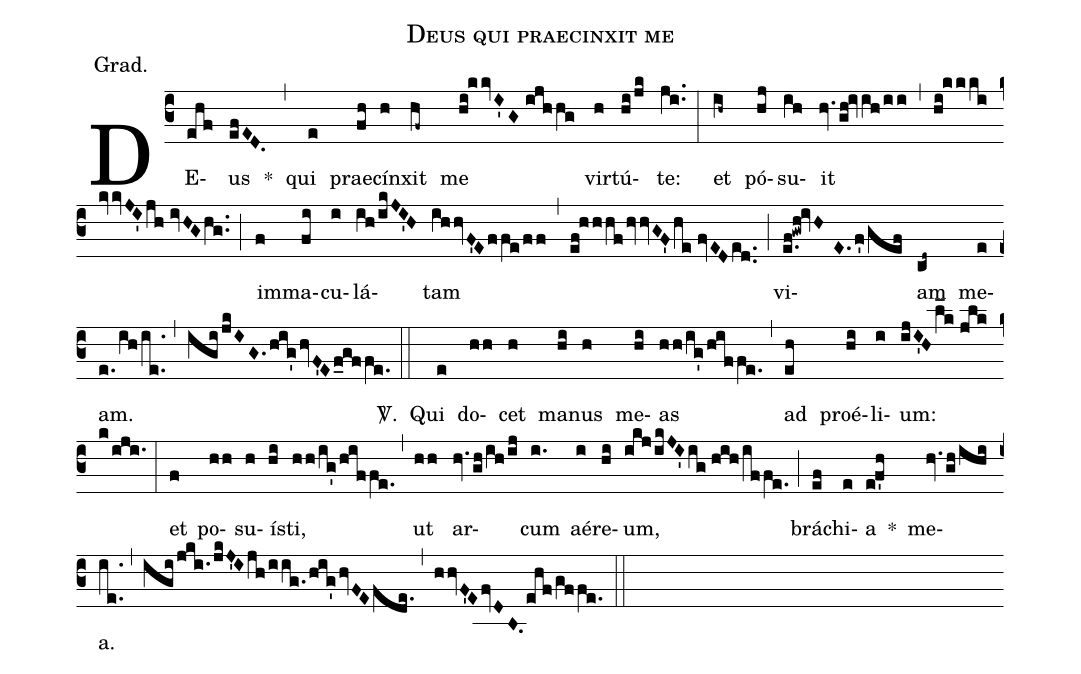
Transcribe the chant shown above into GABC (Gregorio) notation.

name:Deus qui praecinxit me;
annotation:Grad.;
mode:7;
office-part:Gradual;
%%
(c3) DE(ehf)us(efED.) *(,) qui(e) prae(fh)cín(h)xit(hf~) me(hi!kkvI'G//ijhhg) vir(h)tú(hi/jk)te:(ji..) (:) et(ih~) pó(hj)su(ih)it(hv./gh!ivih/ii) (,) (hi!kkki//kvvJI'/jh//ivHG/hg..) (;) im(f)ma(fi)cu(i)lá(ih/ikJI'H)tam(ih/hvF'E/ffe/ff) (,) (ef!hhhf/hvvGF'/he//fvED/ed..) (;) vi(e.f!gwh!ivHE./f'/gef)am(cd~) me(e)am.(e./ih/ie..) (,) (igi/jkIG./hig'/hvF'E/f_gffe.) <sp>V/</sp>.(::) Qui(e) do(hh)cet(h) ma(hi)nus(h) me(hi)as(hh/ig'/hiffe.) (,) ad(eh) proé(hi)li(i)um:(ijI'H/l_k//jlkk/iji.) (:) et(f) po(hh)su(h)í(hi)sti,(hh/ig'/hiffe.) (,) ut(hh) ar(hv./gh/ih/ij)cum(i.) aé(i)re(hi)um,(ikj/ikJI'/ig//hih/iffe.) (;) brá(ef)chi(e)a(e!f'h) *() me(hv./gh/ihi)a.(ie..) (,) (igi/jki./jkJ'I/jh/iig./hig'/hvFE/fde.) (,) (hhvF'E/fvDB./ehf/gffe.) (::)
